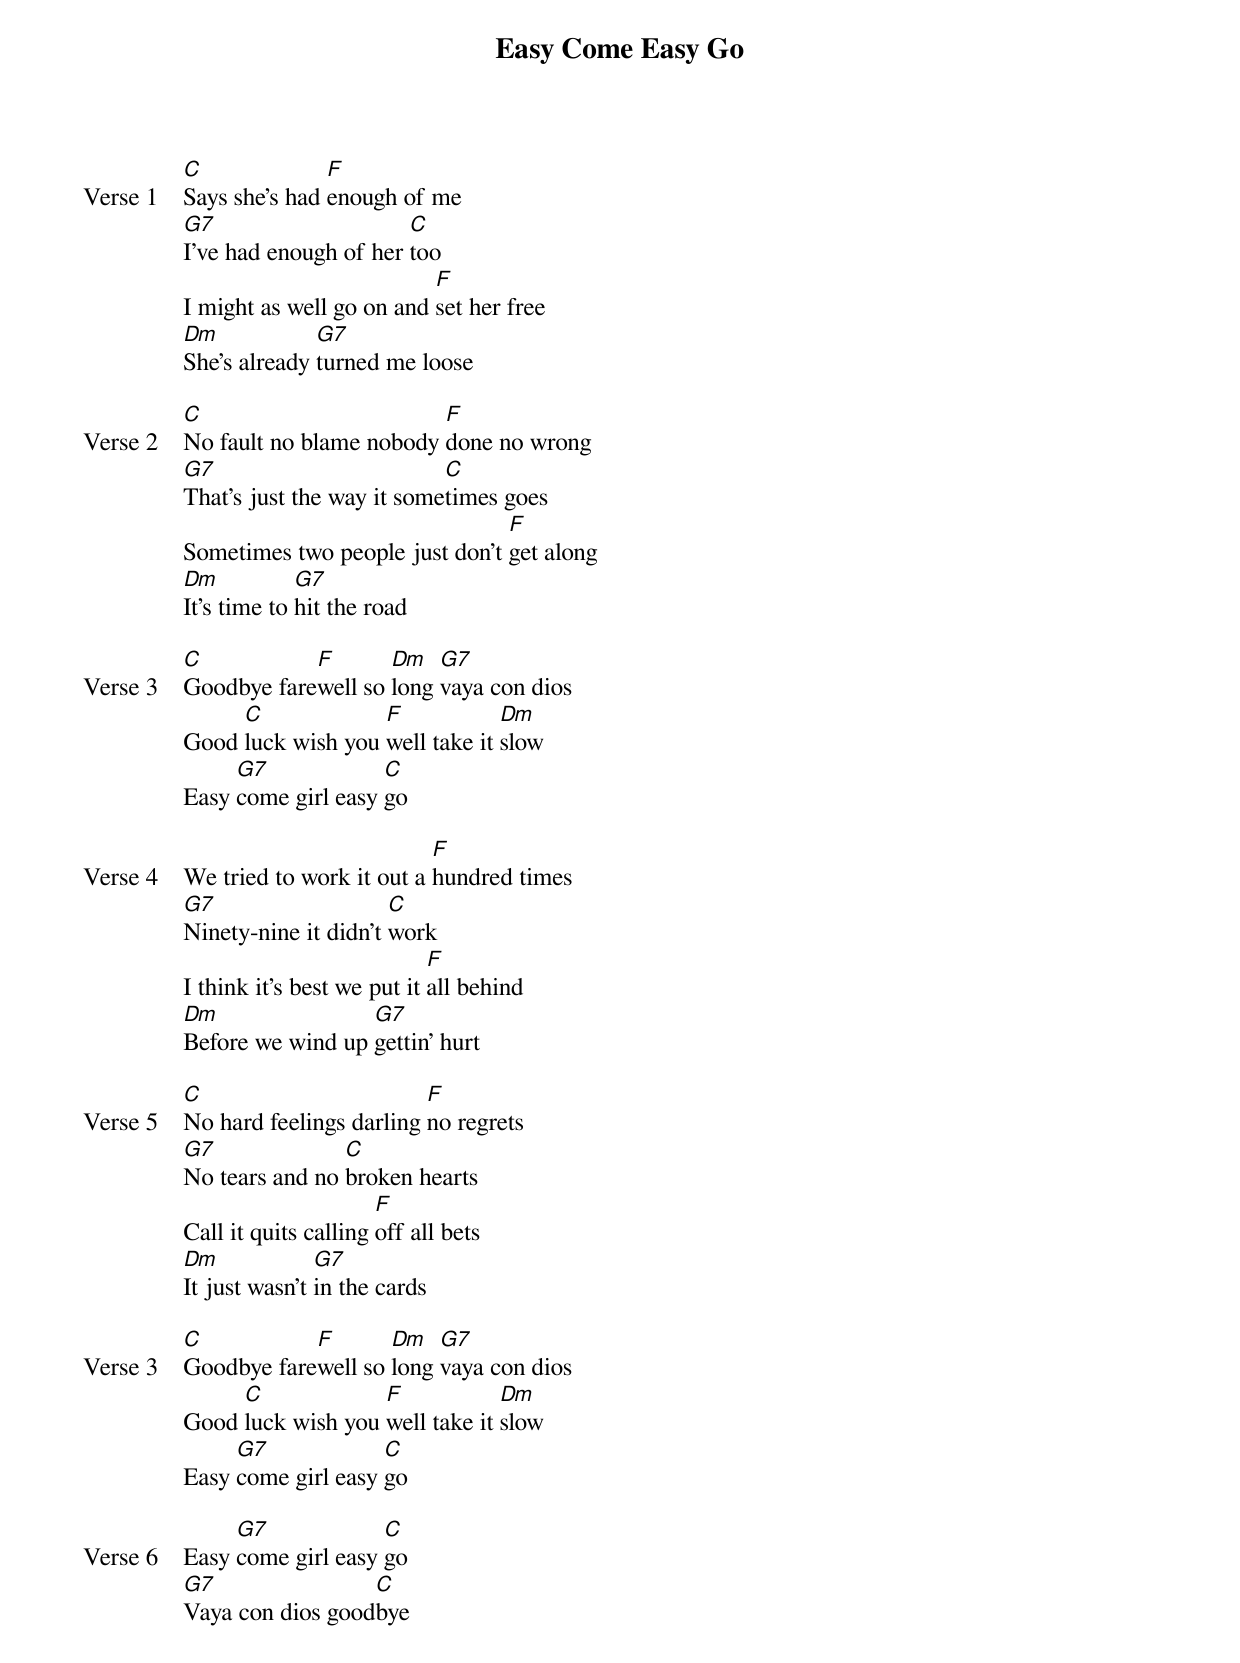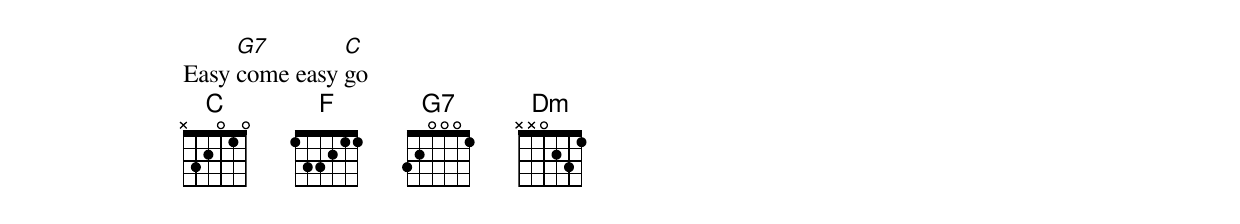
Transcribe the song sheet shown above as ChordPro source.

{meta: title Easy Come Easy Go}
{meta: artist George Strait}
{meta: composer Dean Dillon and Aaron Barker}

{start_of_verse: Verse 1}
[C]Says she's had [F]enough of me
[G7]I've had enough of her [C]too
I might as well go on and [F]set her free
[Dm]She's already [G7]turned me loose
{end_of_verse}

{start_of_verse: Verse 2}
[C]No fault no blame nobody [F]done no wrong
[G7]That's just the way it some[C]times goes
Sometimes two people just don't [F]get along
[Dm]It's time to [G7]hit the road
{end_of_verse}

{start_of_verse: Verse 3}
[C]Goodbye fare[F]well so [Dm]long [G7]vaya con dios
Good [C]luck wish you [F]well take it [Dm]slow
Easy [G7]come girl easy [C]go
{end_of_verse}

{start_of_verse: Verse 4}
We tried to work it out a [F]hundred times
[G7]Ninety-nine it didn't [C]work
I think it's best we put it [F]all behind
[Dm]Before we wind up [G7]gettin' hurt
{end_of_verse}

{start_of_verse: Verse 5}
[C]No hard feelings darling [F]no regrets
[G7]No tears and no [C]broken hearts
Call it quits calling [F]off all bets
[Dm]It just wasn't [G7]in the cards
{end_of_verse}

{start_of_verse: Verse 3}
[C]Goodbye fare[F]well so [Dm]long [G7]vaya con dios
Good [C]luck wish you [F]well take it [Dm]slow
Easy [G7]come girl easy [C]go
{end_of_verse}

{start_of_verse: Verse 6}
Easy [G7]come girl easy [C]go
[G7]Vaya con dios good[C]bye
Easy [G7]come easy [C]go
{end_of_verse}
